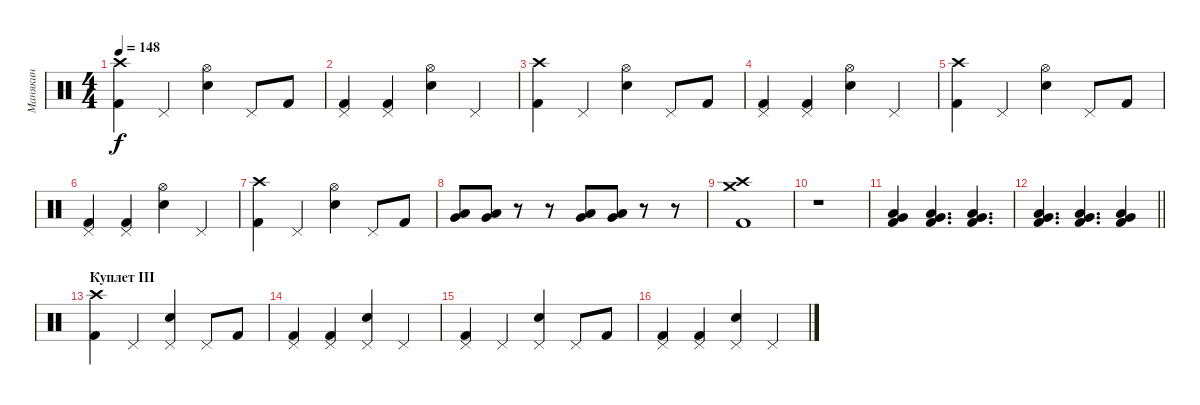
\track ("Манякин" "Манякин") {instrument percussion}
\staff {score}
\articulation defaults
\ts (4 4)
\tempo 148
\clef neutral
\ks c
("Crash high (hit)" "Kick (hit) 2").4{dy f} "Pedal Hi-Hat (hit)".4 ("Electric Snare (hit)" "Hi-Hat (open)").4 "Pedal Hi-Hat (hit)".8 "Kick (hit) 2".8 |
("Pedal Hi-Hat (hit)" "Kick (hit) 2").4 ("Pedal Hi-Hat (hit)" "Kick (hit) 2").4 ("Electric Snare (hit)" "Hi-Hat (open)").4 "Pedal Hi-Hat (hit)".4 |
("Crash high (hit)" "Kick (hit) 2").4 "Pedal Hi-Hat (hit)".4 ("Electric Snare (hit)" "Hi-Hat (open)").4 "Pedal Hi-Hat (hit)".8 "Kick (hit) 2".8 |
("Pedal Hi-Hat (hit)" "Kick (hit) 2").4 ("Pedal Hi-Hat (hit)" "Kick (hit) 2").4 ("Electric Snare (hit)" "Hi-Hat (open)").4 "Pedal Hi-Hat (hit)".4 |
("Crash high (hit)" "Kick (hit) 2").4 "Pedal Hi-Hat (hit)".4 ("Electric Snare (hit)" "Hi-Hat (open)").4 "Pedal Hi-Hat (hit)".8 "Kick (hit) 2".8 |
("Pedal Hi-Hat (hit)" "Kick (hit) 2").4 ("Pedal Hi-Hat (hit)" "Kick (hit) 2").4 ("Electric Snare (hit)" "Hi-Hat (open)").4 "Pedal Hi-Hat (hit)".4 |
("Crash high (hit)" "Kick (hit) 2").4 "Pedal Hi-Hat (hit)".4 ("Electric Snare (hit)" "Hi-Hat (open)").4 "Pedal Hi-Hat (hit)".8 "Kick (hit) 2".8 |
("Very Low Tom (hit)" "Low Floor Tom (hit)").8 ("Very Low Tom (hit)" "Low Floor Tom (hit)").8 r.8 r.8 ("Low Floor Tom (hit)" "Very Low Tom (hit)").8 ("Low Floor Tom (hit)" "Very Low Tom (hit)").8 r.8 r.8 |
("Crash high (hit)" "Crash medium (hit)" "Kick (hit) 2").1 |
r.1 |
("Very Low Tom (hit)" "Low Tom (hit)" "Kick (hit) 2").4 ("Very Low Tom (hit)" "Low Tom (hit)" "Kick (hit) 2").4{d} ("Very Low Tom (hit)" "Low Tom (hit)" "Kick (hit) 2").4{d} |
\barLineRight lightlight
("Very Low Tom (hit)" "Low Tom (hit)" "Kick (hit) 2").4{d} ("Very Low Tom (hit)" "Low Tom (hit)" "Kick (hit) 2").4{d} ("Very Low Tom (hit)" "Low Tom (hit)" "Kick (hit) 2").4 |
\section ("" "Куплет III")
("Crash high (hit)" "Kick (hit) 2").4 "Pedal Hi-Hat (hit)".4 ("Electric Snare (hit)" "Pedal Hi-Hat (hit)").4 "Pedal Hi-Hat (hit)".8 "Kick (hit) 2".8 |
("Pedal Hi-Hat (hit)" "Kick (hit) 2").4 ("Pedal Hi-Hat (hit)" "Kick (hit) 2").4 ("Electric Snare (hit)" "Pedal Hi-Hat (hit)").4 "Pedal Hi-Hat (hit)".4 |
("Pedal Hi-Hat (hit)" "Kick (hit) 2").4 "Pedal Hi-Hat (hit)".4 ("Electric Snare (hit)" "Pedal Hi-Hat (hit)").4 "Pedal Hi-Hat (hit)".8 "Kick (hit) 2".8 |
("Pedal Hi-Hat (hit)" "Kick (hit) 2").4 ("Pedal Hi-Hat (hit)" "Kick (hit) 2").4 ("Electric Snare (hit)" "Pedal Hi-Hat (hit)").4 "Pedal Hi-Hat (hit)".4
